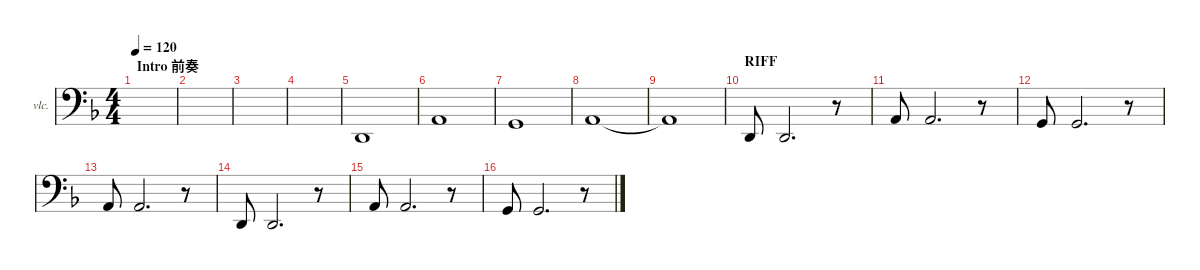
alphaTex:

\defaultSystemsLayout 4
\hideDynamics
\bracketExtendMode nobrackets
\firstSystemTrackNameOrientation horizontal
\track ("Cello" "vlc.") {instrument cello}
\staff {score}
\tuning (A3 D3 G2 C2)
\ts (4 4)
\section ("" "Intro 前奏")
\tempo 120
\clef f4
\ks dminor
|
|
|
|
2.4{acc forcenatural}.1 |
-5.2{acc forcenatural}.1 |
0.3{acc forcenatural}.1 |
-5.2{acc forcenatural}.1 |
-5.2{t acc forcenatural}.1 |
\section ("" "RIFF")
2.4{acc forcenatural}.8 2.4{acc forcenatural}.2{d} r.8 |
2.3{acc forcenatural}.8 2.3{acc forcenatural}.2{d} r.8 |
0.3{acc forcenatural}.8 0.3{acc forcenatural}.2{d} r.8 |
2.3{acc forcenatural}.8 2.3{acc forcenatural}.2{d} r.8 |
2.4{acc forcenatural}.8 2.4{acc forcenatural}.2{d} r.8 |
2.3{acc forcenatural}.8 2.3{acc forcenatural}.2{d} r.8 |
0.3{acc forcenatural}.8 0.3{acc forcenatural}.2{d} r.8
